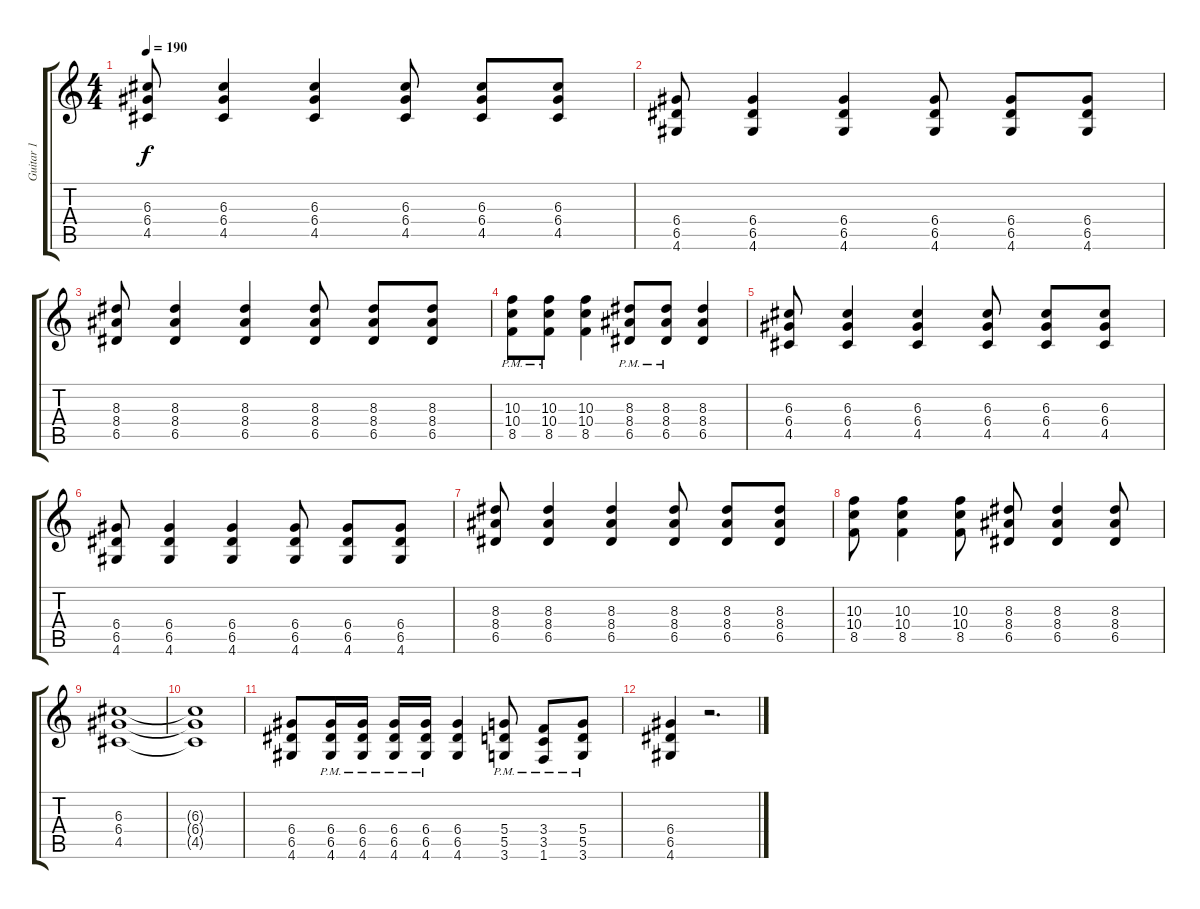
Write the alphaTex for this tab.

\track ("Guitar 1" "Guitar 1") {instrument distortionguitar}
\staff {score tabs}
\tuning (E4 B3 G3 D3 A2 E2) {hide}
\ts (4 4)
\tempo 190
\clef g2
\ks c
(6.3 6.4 4.5).8{dy f} (6.3 6.4 4.5).4 (6.3 6.4 4.5).4 (6.3 6.4 4.5).8 (6.3 6.4 4.5).8 (6.3 6.4 4.5).8 |
(6.4 6.5 4.6).8 (6.4 6.5 4.6).4 (6.4 6.5 4.6).4 (6.4 6.5 4.6).8 (6.4 6.5 4.6).8 (6.4 6.5 4.6).8 |
(8.3 8.4 6.5).8 (8.3 8.4 6.5).4 (8.3 8.4 6.5).4 (8.3 8.4 6.5).8 (8.3 8.4 6.5).8 (8.3 8.4 6.5).8 |
(10.3{pm} 10.4{pm} 8.5{pm}).8 (10.3{pm} 10.4{pm} 8.5{pm}).8 (10.3 10.4 8.5).4 (8.3{pm} 8.4{pm} 6.5{pm}).8 (8.3{pm} 8.4{pm} 6.5{pm}).8 (8.3 8.4 6.5).4 |
(6.3 6.4 4.5).8 (6.3 6.4 4.5).4 (6.3 6.4 4.5).4 (6.3 6.4 4.5).8 (6.3 6.4 4.5).8 (6.3 6.4 4.5).8 |
(6.4 6.5 4.6).8 (6.4 6.5 4.6).4 (6.4 6.5 4.6).4 (6.4 6.5 4.6).8 (6.4 6.5 4.6).8 (6.4 6.5 4.6).8 |
(8.3 8.4 6.5).8 (8.3 8.4 6.5).4 (8.3 8.4 6.5).4 (8.3 8.4 6.5).8 (8.3 8.4 6.5).8 (8.3 8.4 6.5).8 |
(10.3 10.4 8.5).8 (10.3 10.4 8.5).4 (10.3 10.4 8.5).8 (8.3 8.4 6.5).8 (8.3 8.4 6.5).4 (8.3 8.4 6.5).8 |
(6.3 6.4 4.5).1 |
(6.3{t} 6.4{t} 4.5{t}).1 |
(6.4 6.5 4.6).8 (6.4{pm} 6.5{pm} 4.6{pm}).16 (6.4{pm} 6.5{pm} 4.6{pm}).16 (6.4{pm} 6.5{pm} 4.6{pm}).16 (6.4{pm} 6.5{pm} 4.6{pm}).16 (6.4 6.5 4.6).4 (5.4 5.5 3.6{pm}).8 (3.4 3.5 1.6{pm}).8 (5.4 5.5 3.6{pm}).8 |
(6.4 6.5 4.6).4 r.2{d}
